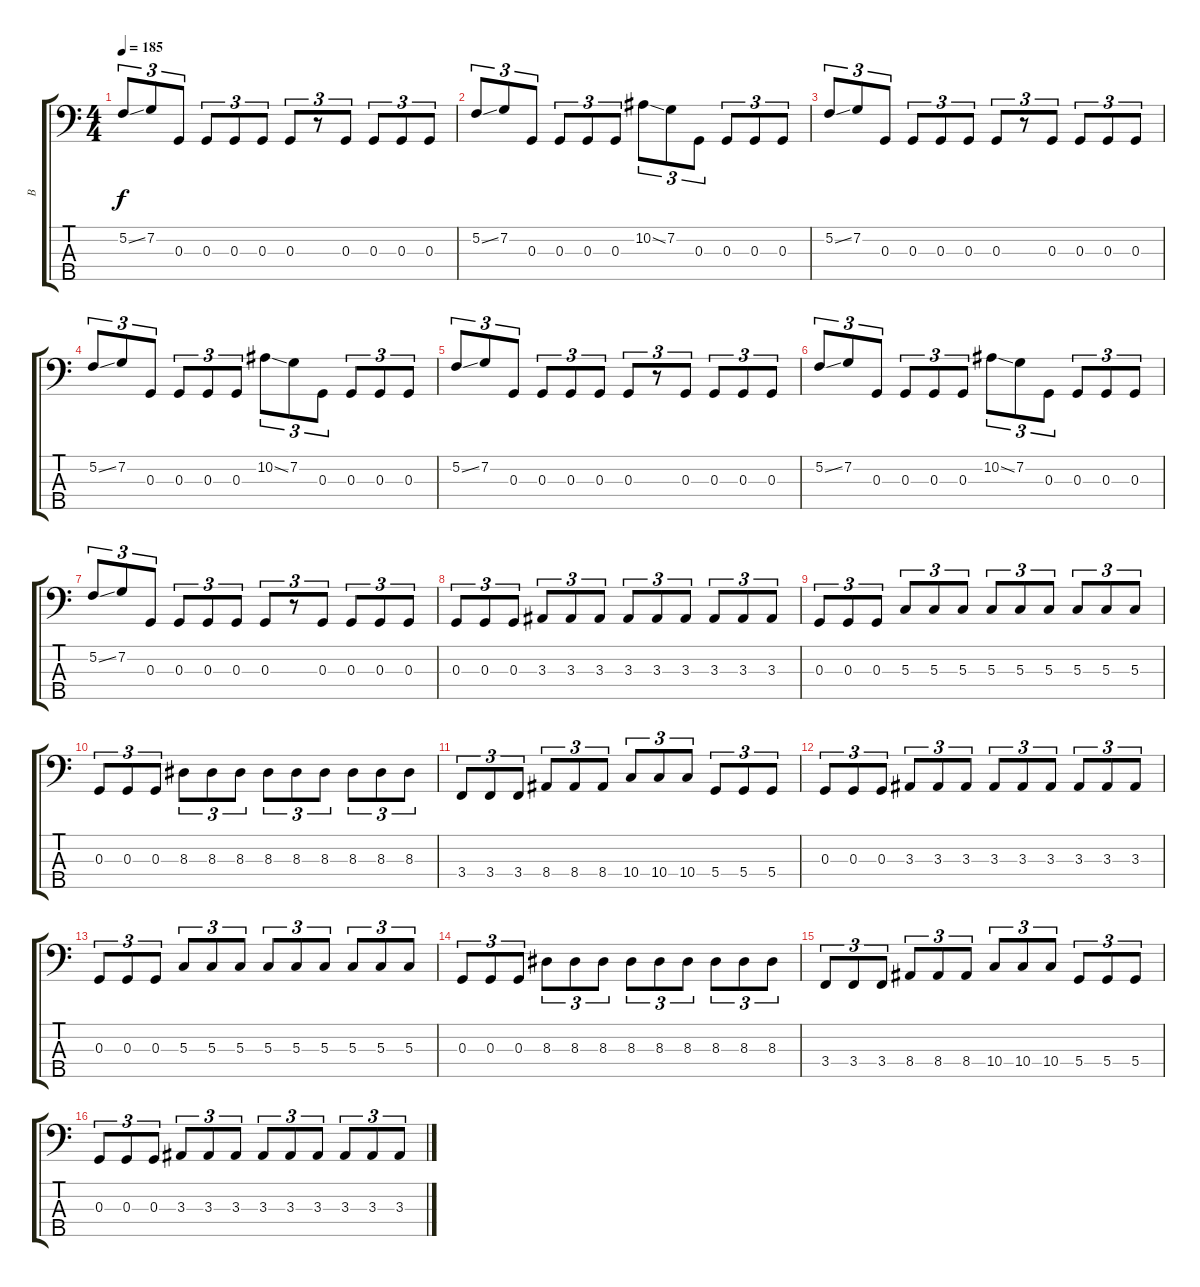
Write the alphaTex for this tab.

\track ("B" "B") {instrument electricbasspick}
\staff {score tabs}
\tuning (F2 C2 G1 D1 A0) {hide}
\ts (4 4)
\tempo 185
\clef f4
\ks c
5.2{ss}.8{tu (3 2) dy f} 7.2.8{tu (3 2)} 0.3.8{tu (3 2)} 0.3.8{tu (3 2)} 0.3.8{tu (3 2)} 0.3.8{tu (3 2)} 0.3.8{tu (3 2)} r.8{tu (3 2)} 0.3.8{tu (3 2)} 0.3.8{tu (3 2)} 0.3.8{tu (3 2)} 0.3.8{tu (3 2)} |
5.2{ss}.8{tu (3 2)} 7.2.8{tu (3 2)} 0.3.8{tu (3 2)} 0.3.8{tu (3 2)} 0.3.8{tu (3 2)} 0.3.8{tu (3 2)} 10.2{ss}.8{tu (3 2)} 7.2.8{tu (3 2)} 0.3.8{tu (3 2)} 0.3.8{tu (3 2)} 0.3.8{tu (3 2)} 0.3.8{tu (3 2)} |
5.2{ss}.8{tu (3 2)} 7.2.8{tu (3 2)} 0.3.8{tu (3 2)} 0.3.8{tu (3 2)} 0.3.8{tu (3 2)} 0.3.8{tu (3 2)} 0.3.8{tu (3 2)} r.8{tu (3 2)} 0.3.8{tu (3 2)} 0.3.8{tu (3 2)} 0.3.8{tu (3 2)} 0.3.8{tu (3 2)} |
5.2{ss}.8{tu (3 2)} 7.2.8{tu (3 2)} 0.3.8{tu (3 2)} 0.3.8{tu (3 2)} 0.3.8{tu (3 2)} 0.3.8{tu (3 2)} 10.2{ss}.8{tu (3 2)} 7.2.8{tu (3 2)} 0.3.8{tu (3 2)} 0.3.8{tu (3 2)} 0.3.8{tu (3 2)} 0.3.8{tu (3 2)} |
5.2{ss}.8{tu (3 2)} 7.2.8{tu (3 2)} 0.3.8{tu (3 2)} 0.3.8{tu (3 2)} 0.3.8{tu (3 2)} 0.3.8{tu (3 2)} 0.3.8{tu (3 2)} r.8{tu (3 2)} 0.3.8{tu (3 2)} 0.3.8{tu (3 2)} 0.3.8{tu (3 2)} 0.3.8{tu (3 2)} |
5.2{ss}.8{tu (3 2)} 7.2.8{tu (3 2)} 0.3.8{tu (3 2)} 0.3.8{tu (3 2)} 0.3.8{tu (3 2)} 0.3.8{tu (3 2)} 10.2{ss}.8{tu (3 2)} 7.2.8{tu (3 2)} 0.3.8{tu (3 2)} 0.3.8{tu (3 2)} 0.3.8{tu (3 2)} 0.3.8{tu (3 2)} |
5.2{ss}.8{tu (3 2)} 7.2.8{tu (3 2)} 0.3.8{tu (3 2)} 0.3.8{tu (3 2)} 0.3.8{tu (3 2)} 0.3.8{tu (3 2)} 0.3.8{tu (3 2)} r.8{tu (3 2)} 0.3.8{tu (3 2)} 0.3.8{tu (3 2)} 0.3.8{tu (3 2)} 0.3.8{tu (3 2)} |
0.3.8{tu (3 2)} 0.3.8{tu (3 2)} 0.3.8{tu (3 2)} 3.3.8{tu (3 2)} 3.3.8{tu (3 2)} 3.3.8{tu (3 2)} 3.3.8{tu (3 2)} 3.3.8{tu (3 2)} 3.3.8{tu (3 2)} 3.3.8{tu (3 2)} 3.3.8{tu (3 2)} 3.3.8{tu (3 2)} |
0.3.8{tu (3 2)} 0.3.8{tu (3 2)} 0.3.8{tu (3 2)} 5.3.8{tu (3 2)} 5.3.8{tu (3 2)} 5.3.8{tu (3 2)} 5.3.8{tu (3 2)} 5.3.8{tu (3 2)} 5.3.8{tu (3 2)} 5.3.8{tu (3 2)} 5.3.8{tu (3 2)} 5.3.8{tu (3 2)} |
0.3.8{tu (3 2)} 0.3.8{tu (3 2)} 0.3.8{tu (3 2)} 8.3.8{tu (3 2)} 8.3.8{tu (3 2)} 8.3.8{tu (3 2)} 8.3.8{tu (3 2)} 8.3.8{tu (3 2)} 8.3.8{tu (3 2)} 8.3.8{tu (3 2)} 8.3.8{tu (3 2)} 8.3.8{tu (3 2)} |
3.4.8{tu (3 2)} 3.4.8{tu (3 2)} 3.4.8{tu (3 2)} 8.4.8{tu (3 2)} 8.4.8{tu (3 2)} 8.4.8{tu (3 2)} 10.4.8{tu (3 2)} 10.4.8{tu (3 2)} 10.4.8{tu (3 2)} 5.4.8{tu (3 2)} 5.4.8{tu (3 2)} 5.4.8{tu (3 2)} |
0.3.8{tu (3 2)} 0.3.8{tu (3 2)} 0.3.8{tu (3 2)} 3.3.8{tu (3 2)} 3.3.8{tu (3 2)} 3.3.8{tu (3 2)} 3.3.8{tu (3 2)} 3.3.8{tu (3 2)} 3.3.8{tu (3 2)} 3.3.8{tu (3 2)} 3.3.8{tu (3 2)} 3.3.8{tu (3 2)} |
0.3.8{tu (3 2)} 0.3.8{tu (3 2)} 0.3.8{tu (3 2)} 5.3.8{tu (3 2)} 5.3.8{tu (3 2)} 5.3.8{tu (3 2)} 5.3.8{tu (3 2)} 5.3.8{tu (3 2)} 5.3.8{tu (3 2)} 5.3.8{tu (3 2)} 5.3.8{tu (3 2)} 5.3.8{tu (3 2)} |
0.3.8{tu (3 2)} 0.3.8{tu (3 2)} 0.3.8{tu (3 2)} 8.3.8{tu (3 2)} 8.3.8{tu (3 2)} 8.3.8{tu (3 2)} 8.3.8{tu (3 2)} 8.3.8{tu (3 2)} 8.3.8{tu (3 2)} 8.3.8{tu (3 2)} 8.3.8{tu (3 2)} 8.3.8{tu (3 2)} |
3.4.8{tu (3 2)} 3.4.8{tu (3 2)} 3.4.8{tu (3 2)} 8.4.8{tu (3 2)} 8.4.8{tu (3 2)} 8.4.8{tu (3 2)} 10.4.8{tu (3 2)} 10.4.8{tu (3 2)} 10.4.8{tu (3 2)} 5.4.8{tu (3 2)} 5.4.8{tu (3 2)} 5.4.8{tu (3 2)} |
0.3.8{tu (3 2)} 0.3.8{tu (3 2)} 0.3.8{tu (3 2)} 3.3.8{tu (3 2)} 3.3.8{tu (3 2)} 3.3.8{tu (3 2)} 3.3.8{tu (3 2)} 3.3.8{tu (3 2)} 3.3.8{tu (3 2)} 3.3.8{tu (3 2)} 3.3.8{tu (3 2)} 3.3.8{tu (3 2)}
